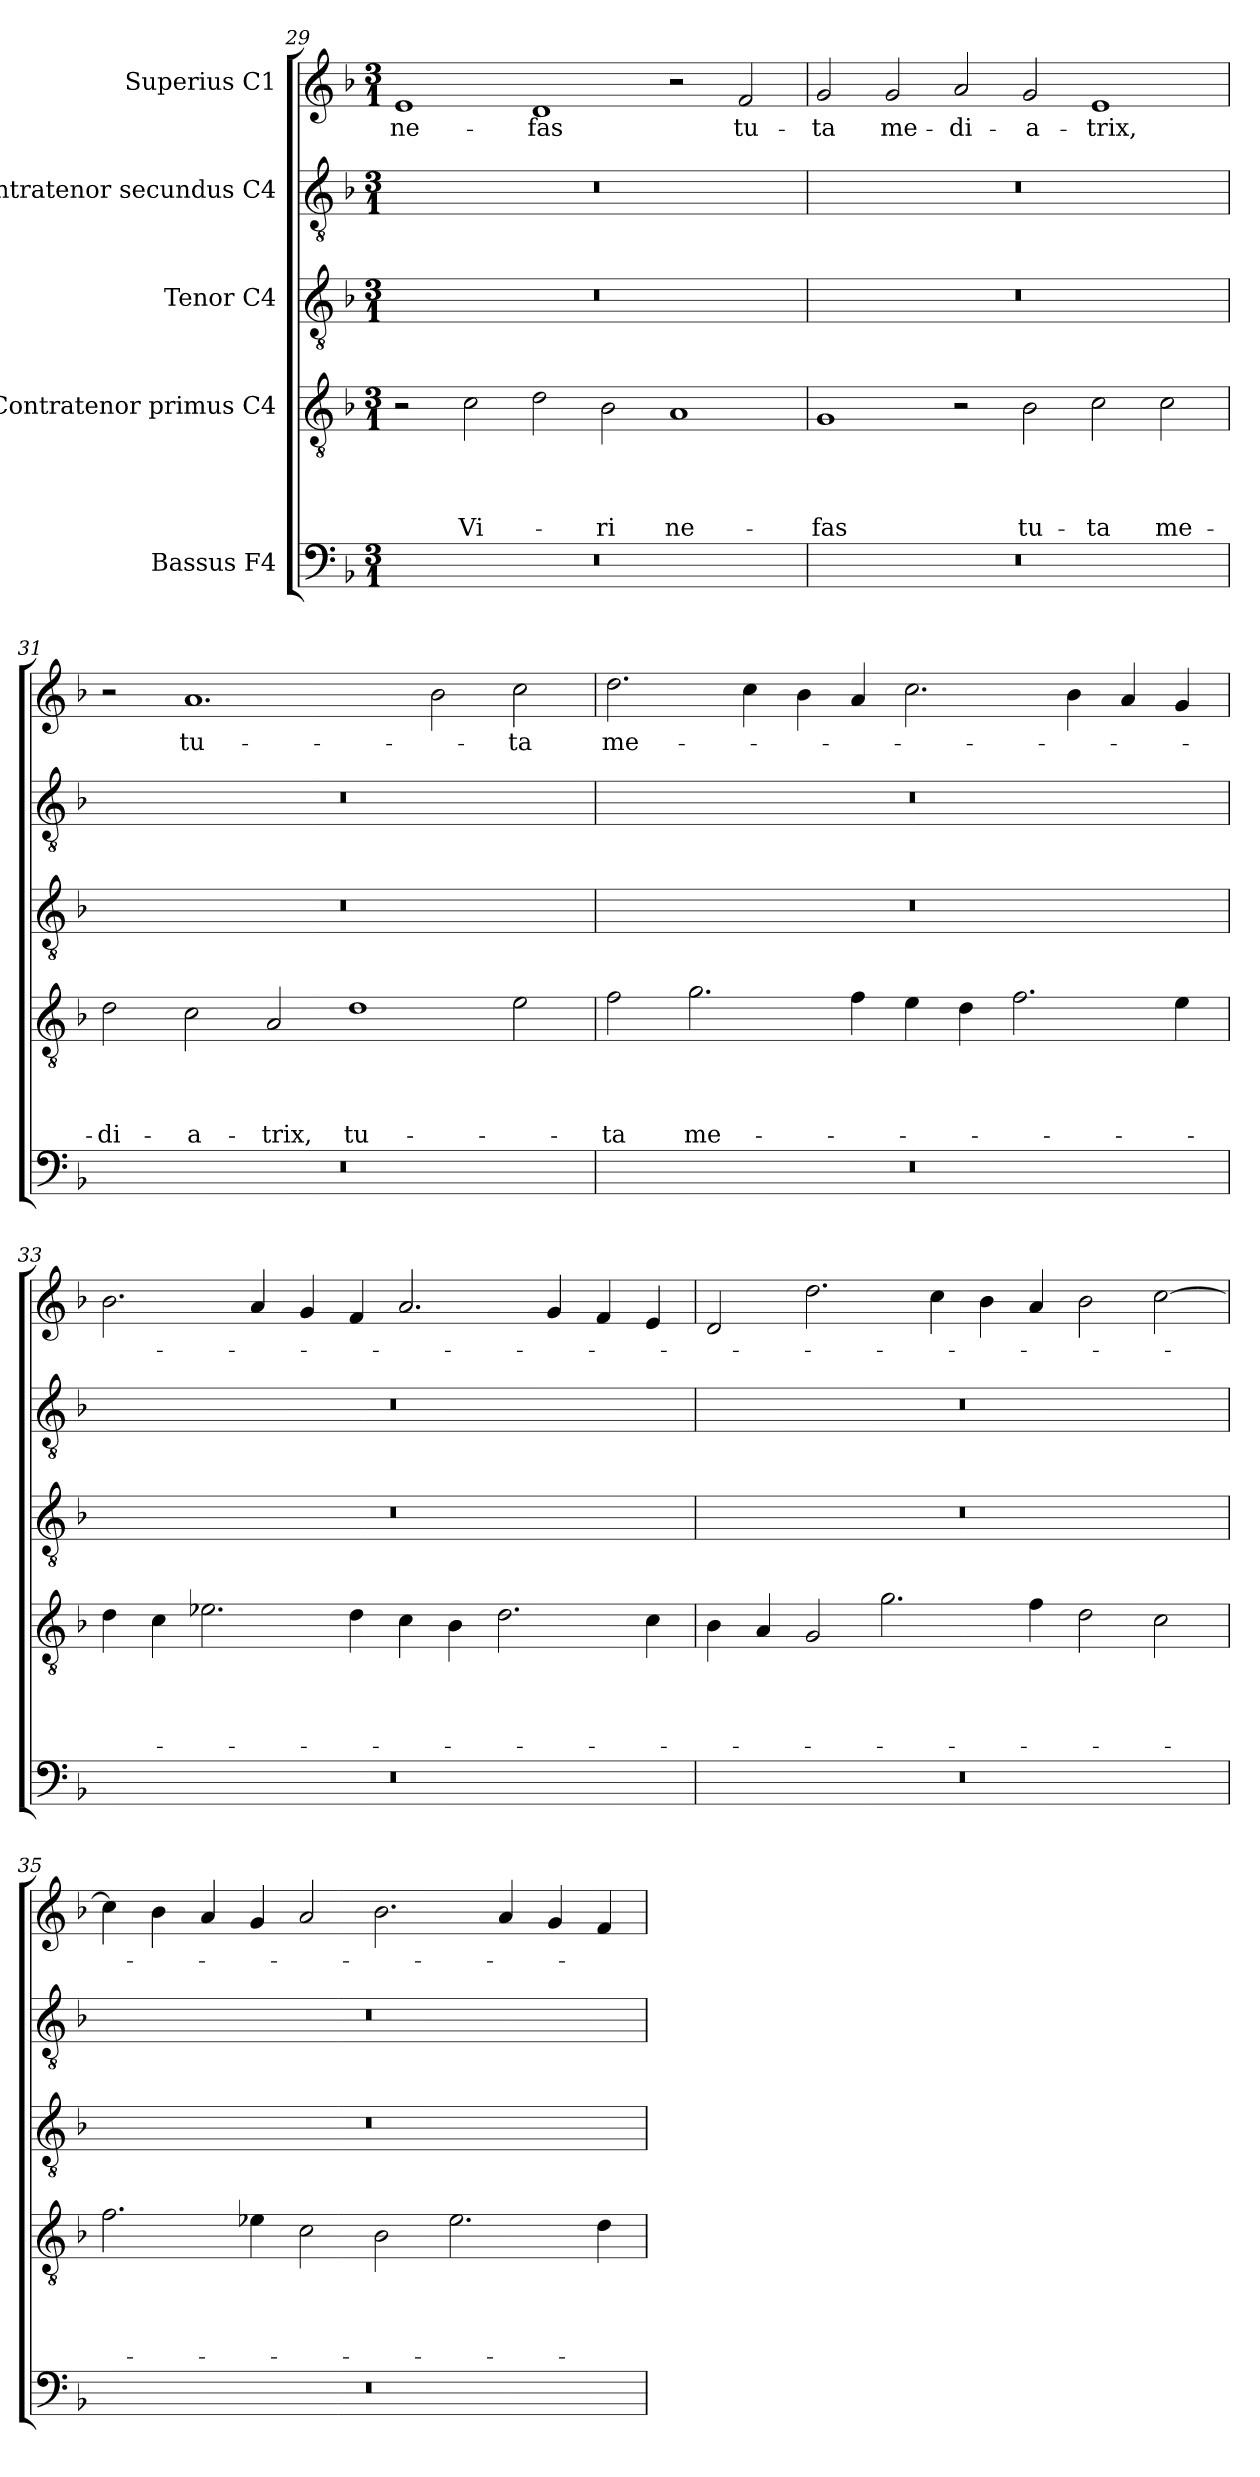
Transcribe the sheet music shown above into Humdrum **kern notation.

**kern	**kern	**text	**text	**text	**text	**kern	**kern	**kern	**text
*part5	*part4	*part4	*part4	*part4	*part4	*part3	*part2	*part1	*part1
*staff5	*staff4	*staff4	*staff4	*staff4	*staff4	*staff3	*staff2	*staff1	*staff1
*I"Bassus F4	*I"Contratenor primus C4	*	*	*	*	*I"Tenor C4	*I"Contratenor secundus C4	*I"Superius C1	*
!!LO:LB:g=z
*clefF4	*clefGv2	*	*	*	*	*clefGv2	*clefGv2	*clefG2	*
*k[b-]	*k[b-]	*	*	*	*	*k[b-]	*k[b-]	*k[b-]	*
*F:	*F:	*	*	*	*	*F:	*F:	*F:	*
*M3/1	*M3/1	*	*	*	*	*M3/1	*M3/1	*M3/1	*
=29	=29	=29	=29	=29	=29	=29	=29	=29	=29
0.r	2r	.	.	.	.	0.r	0.r	1e	ne-
.	2c\	.	.	.	Vi-	.	.	.	.
.	2d\	.	.	.	.	.	.	1d	-fas
.	2B-\	.	.	.	-ri	.	.	.	.
.	1A	.	.	.	ne-	.	.	2r	.
.	.	.	.	.	.	.	.	2f/	tu-
=30	=30	=30	=30	=30	=30	=30	=30	=30	=30
0.r	1G	.	.	.	-fas	0.r	0.r	2g/	-ta
.	.	.	.	.	.	.	.	2g/	me-
.	2r	.	.	.	.	.	.	2a/	-di-
.	2B-\	.	.	.	tu-	.	.	2g/	-a-
.	2c\	.	.	.	-ta	.	.	1e	-trix,
.	2c\	.	.	.	me-	.	.	.	.
=31	=31	=31	=31	=31	=31	=31	=31	=31	=31
0.r	2d\	.	.	.	-di-	0.r	0.r	2r	.
.	2c\	.	.	.	-a-	.	.	1.a	tu-
.	2A/	.	.	.	-trix,	.	.	.	.
.	1d	.	.	.	tu-	.	.	.	.
.	.	.	.	.	.	.	.	2b-\	.
.	2e\	.	.	.	.	.	.	2cc\	-ta
=32	=32	=32	=32	=32	=32	=32	=32	=32	=32
0.r	2f\	.	.	.	-ta	0.r	0.r	2.dd\	me-
.	2.g\	.	.	.	me-	.	.	.	.
.	.	.	.	.	.	.	.	4cc\	.
.	.	.	.	.	.	.	.	4b-\	.
.	4f\	.	.	.	.	.	.	4a/	.
.	4e\	.	.	.	.	.	.	2.cc\	.
.	4d\	.	.	.	.	.	.	.	.
.	2.f\	.	.	.	.	.	.	.	.
.	.	.	.	.	.	.	.	4b-\	.
.	.	.	.	.	.	.	.	4a/	.
.	4e\	.	.	.	.	.	.	4g/	.
=33	=33	=33	=33	=33	=33	=33	=33	=33	=33
0.r	4d\	.	.	.	.	0.r	0.r	2.b-\	.
.	4c\	.	.	.	.	.	.	.	.
.	2.e-\	.	.	.	.	.	.	.	.
.	.	.	.	.	.	.	.	4a/	.
.	.	.	.	.	.	.	.	4g/	.
.	4d\	.	.	.	.	.	.	4f/	.
.	4c\	.	.	.	.	.	.	2.a/	.
.	4B-\	.	.	.	.	.	.	.	.
.	2.d\	.	.	.	.	.	.	.	.
.	.	.	.	.	.	.	.	4g/	.
.	.	.	.	.	.	.	.	4f/	.
.	4c\	.	.	.	.	.	.	4e/	.
!!LO:PB:g=z
=34	=34	=34	=34	=34	=34	=34	=34	=34	=34
0.r	4B-\	.	.	.	.	0.r	0.r	2d/	.
.	4A/	.	.	.	.	.	.	.	.
.	2G/	.	.	.	.	.	.	2.dd\	.
.	2.g\	.	.	.	.	.	.	.	.
.	.	.	.	.	.	.	.	4cc\	.
.	.	.	.	.	.	.	.	4b-\	.
.	4f\	.	.	.	.	.	.	4a/	.
.	2d\	.	.	.	.	.	.	2b-\	.
.	2c\	.	.	.	.	.	.	[2cc\	.
=35	=35	=35	=35	=35	=35	=35	=35	=35	=35
0.r	2.f\	.	.	.	.	0.r	0.r	4cc\]	.
.	.	.	.	.	.	.	.	4b-\	.
.	.	.	.	.	.	.	.	4a/	.
.	4e-\	.	.	.	.	.	.	4g/	.
.	2c\	.	.	.	.	.	.	2a/	.
.	2B-\	.	.	.	.	.	.	2.b-\	.
.	2.e-\	.	.	.	.	.	.	.	.
.	.	.	.	.	.	.	.	4a/	.
.	.	.	.	.	.	.	.	4g/	.
.	4d\	.	.	.	.	.	.	4f/	.
=	=	=	=	=	=	=	=	=	=
*-	*-	*-	*-	*-	*-	*-	*-	*-	*-
